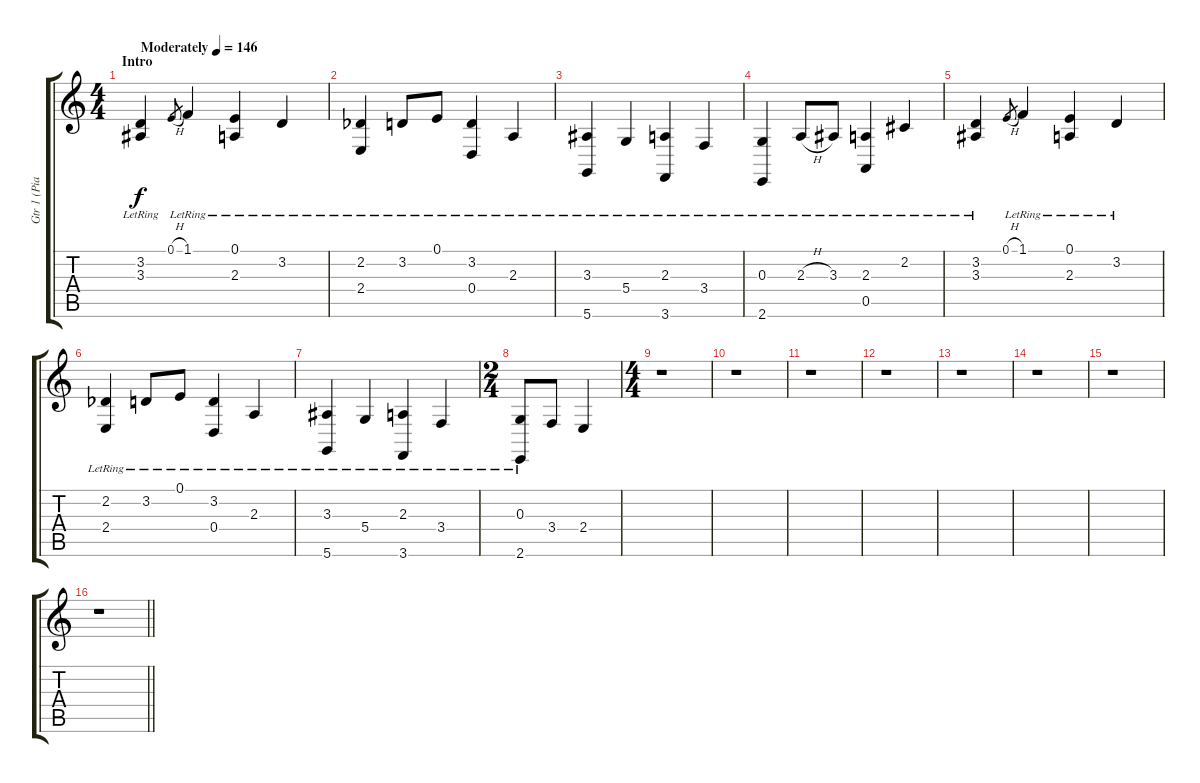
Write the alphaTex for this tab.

\track ("Gtr 1 (Piano)" "Gtr 1 (Pia") {instrument acousticgrandpiano}
\staff {score tabs}
\tuning (E4 B3 G3 D3 A2 D2) {hide}
\ts (4 4)
\section ("" "Intro")
\tempo (146 "Moderately")
\clef g2
\ks c
(3.2{lr} 3.3{lr}).4{dy f instrument acousticgrandpiano} 0.1{h}.8{gr} 1.1{lr}.4 (0.1{lr} 2.3{lr}).4 3.2{lr}.4 |
(2.2{lr acc b} 2.4{lr}).4 3.2{lr}.8 0.1{lr}.8 (3.2{lr} 0.4{lr}).4 2.3{lr}.4 |
(3.3{lr} 5.6{lr}).4 5.4{lr}.4 (2.3{lr} 3.6{lr}).4 3.4{lr}.4 |
(0.3{lr} 2.6{lr}).4 2.3{h lr}.8 3.3{lr}.8 (2.3{lr} 0.5{lr}).4 2.2{lr}.4 |
(3.2{lr} 3.3{lr}).4 0.1{h}.8{gr} 1.1{lr}.4 (0.1{lr} 2.3{lr}).4 3.2{lr}.4 |
(2.2{lr acc b} 2.4{lr}).4 3.2{lr}.8 0.1{lr}.8 (3.2{lr} 0.4{lr}).4 2.3{lr}.4 |
(3.3{lr} 5.6{lr}).4 5.4{lr}.4 (2.3{lr} 3.6{lr}).4 3.4{lr}.4 |
\ts (2 4)
(0.3{lr} 2.6{lr}).8 3.4.8 2.4.4 |
\ts (4 4)
r.1 |
r.1 |
r.1 |
r.1 |
r.1 |
r.1 |
r.1 |
\barLineRight lightlight
r.1
